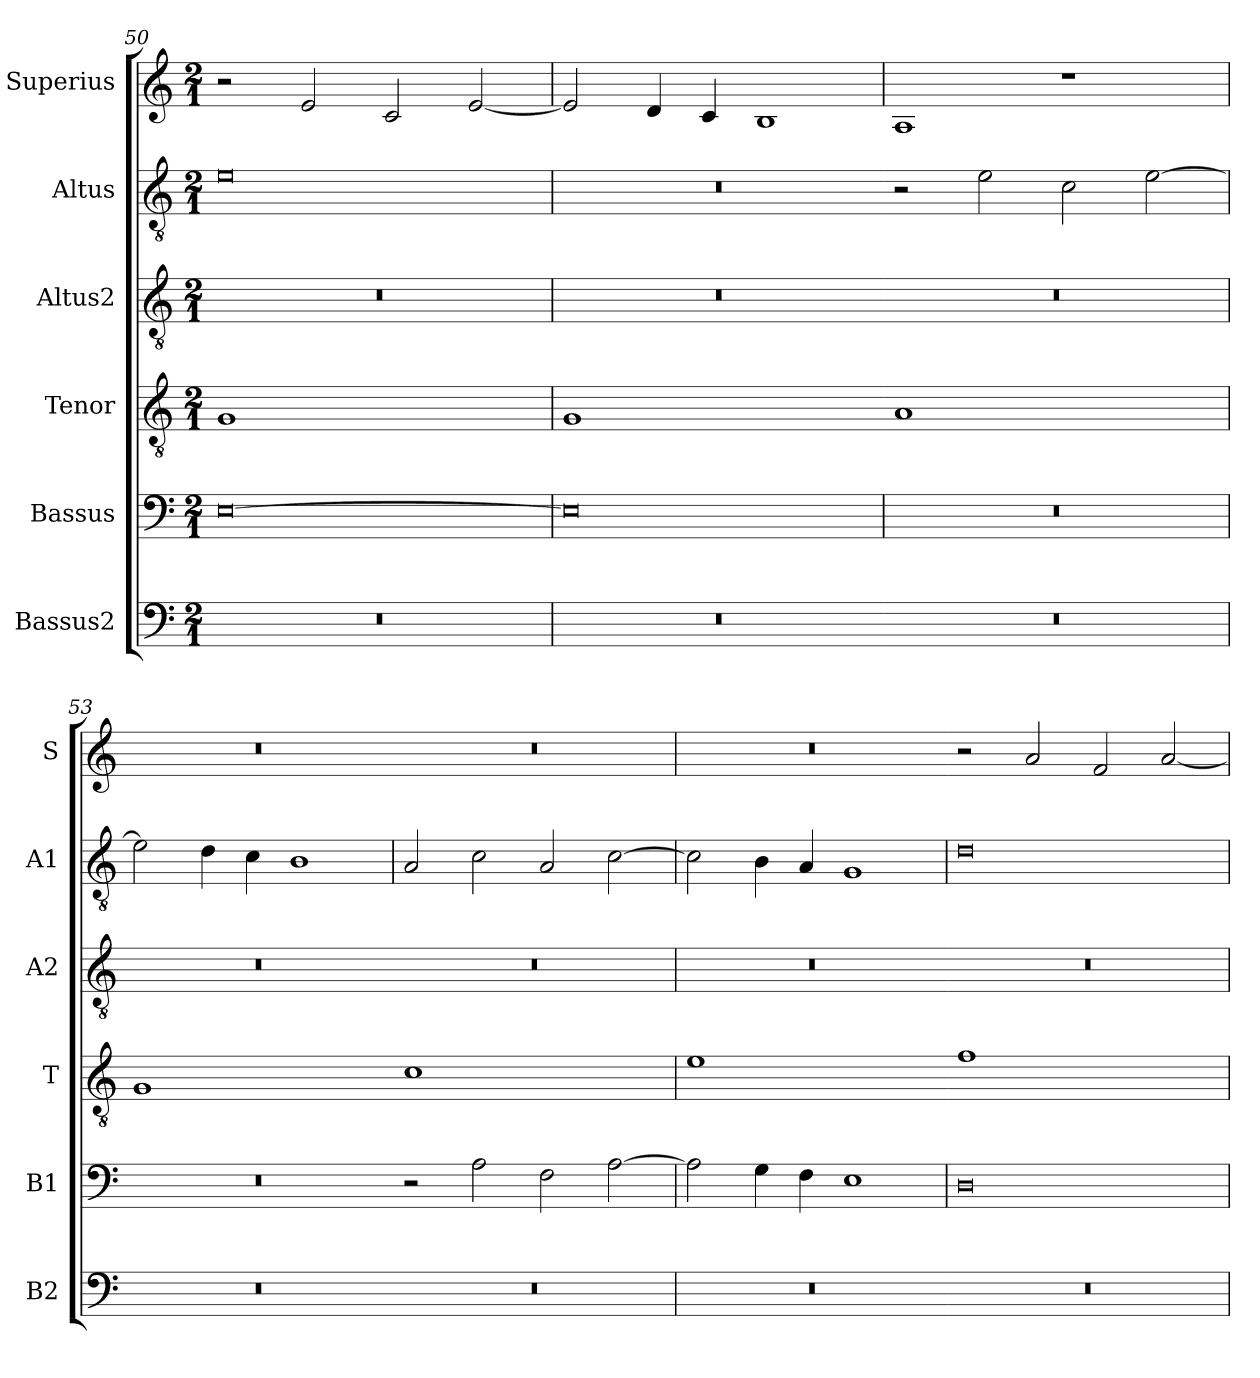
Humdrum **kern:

**kern	**kern	**kern	**kern	**kern	**kern
*part6	*part5	*part4	*part3	*part2	*part1
*staff6	*staff5	*staff4	*staff3	*staff2	*staff1
*I"Bassus2	*I"Bassus	*I"Tenor	*I"Altus2	*I"Altus	*I"Superius
*I'B2	*I'B1	*I'T	*I'A2	*I'A1	*I'S
*clefF4	*clefF4	*clefGv2	*clefGv2	*clefGv2	*clefG2
*k[]	*k[]	*k[]	*k[]	*k[]	*k[]
*M2/1	*M2/1	*M2/1	*M2/1	*M2/1	*M2/1
=50	=50	=50	=50	=50	=50
!	!	!LO:N:vis=1	!	!	!
0r	[0E	0G	0r	0e	2r
.	.	.	.	.	2e/
.	.	.	.	.	2c/
.	.	.	.	.	[2e/
=51	=51	=51	=51	=51	=51
!	!	!LO:N:vis=1	!	!	!
0r	0E]	0G	0r	0r	2e/]
.	.	.	.	.	4d/
.	.	.	.	.	4c/
.	.	.	.	.	1B
=52	=52	=52-	=52	=52	=52
!	!	!LO:N:vis=1	!	!	!
0r	0r	0A	0r	2r	1A
.	.	.	.	2e\	.
.	.	.	.	2c\	1r
.	.	.	.	[2e\	.
=53	=53	=53	=53	=53	=53
!	!	!LO:N:vis=1	!	!	!
0r	0r	0G	0r	2e\]	0r
.	.	.	.	4d\	.
.	.	.	.	4c\	.
.	.	.	.	1B	.
=54	=54	=54-	=54	=54	=54
!	!	!LO:N:vis=1	!	!	!
0r	2r	0c	0r	2A/	0r
.	2A\	.	.	2c\	.
.	2F\	.	.	2A/	.
.	[2A\	.	.	[2c\	.
=55	=55	=55	=55	=55	=55
!	!	!LO:N:vis=1	!	!	!
0r	2A\]	0e	0r	2c\]	0r
.	4G\	.	.	4B\	.
.	4F\	.	.	4A/	.
.	1E	.	.	1G	.
=56	=56	=56-	=56	=56	=56
!	!	!LO:N:vis=1	!	!	!
0r	0D	0f	0r	0d	2r
.	.	.	.	.	2a/
.	.	.	.	.	2f/
.	.	.	.	.	[2a/
=	=	=	=	=	=
*-	*-	*-	*-	*-	*-
